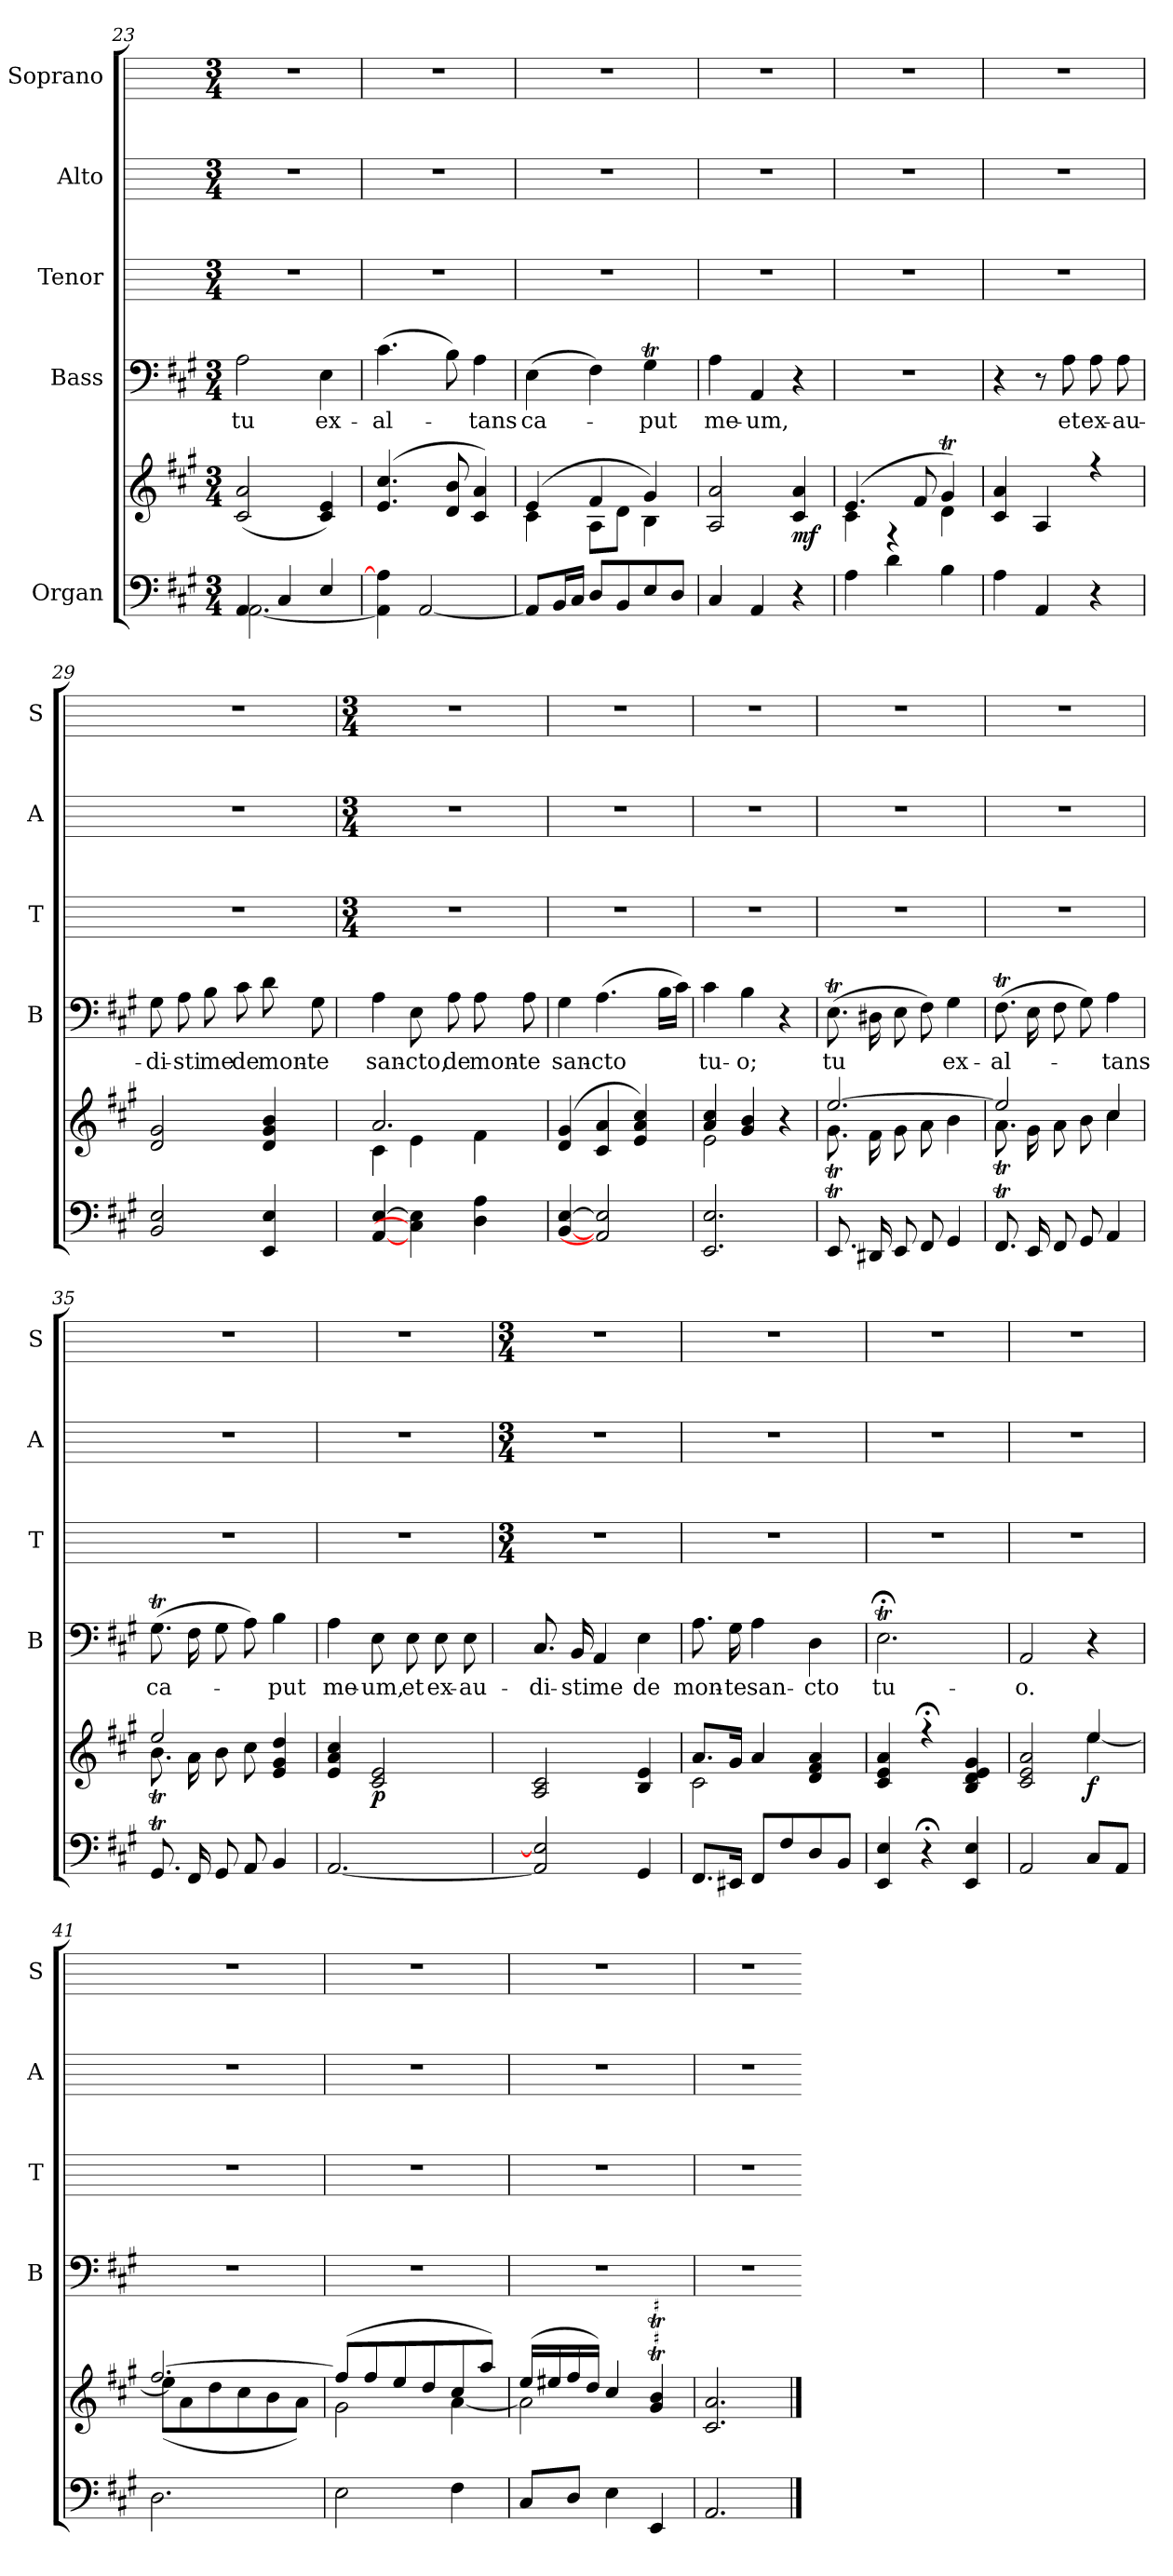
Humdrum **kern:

**kern	**kern	**dynam	**kern	**text	**kern	**kern	**kern
*part5	*part5	*part5	*part4	*part4	*part3	*part2	*part1
*staff6	*staff5	*staff5/6	*staff4	*staff4	*staff3	*staff2	*staff1
*I"Organ	*	*	*I"Bass	*	*I"Tenor	*I"Alto	*I"Soprano
*	*	*	*I'B	*	*I'T	*I'A	*I'S
!!LO:LB:g=z
*clefF4	*clefG2	*	*clefF4	*	*	*	*
*k[f#c#g#]	*k[f#c#g#]	*	*k[f#c#g#]	*	*	*	*
*A:	*A:	*	*A:	*	*	*	*
*M3/4	*M3/4	*	*M3/4	*	*M3/4	*M3/4	*M3/4
=23	=23	=23	=23	=23	=23	=23	=23
*^	*	*	*	*	*	*	*
!	!	!	!	!	!LO:LY:b	!	!	!
4AA/	[2.AA\	(>2c#/ 2a/	.	2A	tu	2.r	2.r	2.r
4C#/	.	.	.	.	.	.	.	.
!	!	!	!	!	!LO:LY:b	!	!	!
4E/	.	4c#/ 4e/)	.	4E	ex-	.	.	.
*v	*v	*	*	*	*	*	*	*
=24	=24	=24	=24	=24	=24	=24	=24
*	*^	*	*	*	*	*	*
!	!	!LO:N:vis=1	!	!	!LO:LY:b	!	!	!
4AA] 4A]	(>4.e/ 4.cc#/	2.ryy	.	(>4.c#	-al-	2.r	2.r	2.r
[2AA	.	.	.	.	.	.	.	.
.	8d/ 8b/	.	.	8B)	.	.	.	.
!	!	!	!	!	!LO:LY:b	!	!	!
.	4c#/ 4a/)	.	.	4A	tans	.	.	.
=25	=25	=25	=25	=25	=25	=25	=25	=25
!	!	!	!	!	!LO:LY:b	!	!	!
8AAL]	(>4e/	4c#\	.	(>4E	ca-	2.r	2.r	2.r
16BBL	.	.	.	.	.	.	.	.
16C#JJ	.	.	.	.	.	.	.	.
8DL	4f#/	8A\L	.	4F#)	.	.	.	.
8BB	.	8d\J	.	.	.	.	.	.
!	!	!	!	!	!LO:LY:b	!	!	!
8E	4g#/)	4B\	.	4G#t	put	.	.	.
8DJ	.	.	.	.	.	.	.	.
=26	=26	=26	=26	=26	=26	=26	=26	=26
!	!	!LO:N:vis=1	!	!	!LO:LY:b	!	!	!
4C#	2A/ 2a/	2.ryy	.	4A	me-	2.r	2.r	2.r
!	!	!	!	!	!LO:LY:b	!	!	!
4AA	.	.	.	4AA	-um,	.	.	.
!	!	!	!LO:DY:b	!	!	!	!	!
4r	4c#/ 4a/	.	mf	4r	.	.	.	.
=27	=27	=27	=27	=27	=27	=27	=27	=27
!	!	!	!	!LO:N:vis=1	!	!	!	!
4A	(>4.e/	4c#\	.	2.r	.	2.r	2.r	2.r
4d	.	4r	.	.	.	.	.	.
.	8f#/	.	.	.	.	.	.	.
4B	4g#t/)	4d\	.	.	.	.	.	.
=28	=28	=28	=28	=28	=28	=28	=28	=28
!	!	!LO:N:vis=1	!	!	!	!	!	!
4A	4c#/ 4a/	2.ryy	.	4r	.	2.r	2.r	2.r
4AA	4A/	.	.	8r	.	.	.	.
!	!	!	!	!	!LO:LY:b	!	!	!
.	.	.	.	8A	et	.	.	.
!	!	!	!	!	!LO:LY:b	!	!	!
4r	4r	.	.	8A	ex-	.	.	.
!	!	!	!	!	!LO:LY:b	!	!	!
.	.	.	.	8A	-au-	.	.	.
=29	=29	=29	=29	=29	=29	=29	=29	=29
!	!	!LO:N:vis=1	!	!	!LO:LY:b	!	!	!
2BB 2E	2d/ 2g#/	2.ryy	.	8G#	-di-	2.r	2.r	2.r
!	!	!	!	!	!LO:LY:b	!	!	!
.	.	.	.	8A	-sti	.	.	.
!	!	!	!	!	!LO:LY:b	!	!	!
.	.	.	.	8B	me	.	.	.
!	!	!	!	!	!LO:LY:b	!	!	!
.	.	.	.	8c#	de	.	.	.
!	!	!	!	!	!LO:LY:b	!	!	!
4EE 4E	4d/ 4g#/ 4b/	.	.	8d	mon-	.	.	.
!	!	!	!	!	!LO:LY:b	!	!	!
.	.	.	.	8G#	-te	.	.	.
!!LO:LB:g=z
=30	=30	=30	=30	=30	=30	=30	=30	=30
*	*	*	*	*	*	*M3/4	*M3/4	*M3/4
!	!	!	!	!	!LO:LY:b	!	!	!
[4AA [4E	2.a/	4c#\	.	4A	san-	2.r	2.r	2.r
!	!	!	!	!	!LO:LY:b	!	!	!
4C#] 4E]	.	4e\	.	8E	-cto,	.	.	.
!	!	!	!	!	!LO:LY:b	!	!	!
.	.	.	.	8A	de	.	.	.
!	!	!	!	!	!LO:LY:b	!	!	!
4D 4A	.	4f#\	.	8A	mon-	.	.	.
!	!	!	!	!	!LO:LY:b	!	!	!
.	.	.	.	8A	-te	.	.	.
=31	=31	=31	=31	=31	=31	=31	=31	=31
!	!	!LO:N:vis=1	!	!	!LO:LY:b	!	!	!
[4BB [4E	(>4d/ 4g#/	2.ryy	.	4G#	san-	2.r	2.r	2.r
!	!	!	!	!	!LO:LY:b	!	!	!
2AA] 2E]	4c#/ 4a/	.	.	(>4.A	-cto	.	.	.
.	4e/ 4a/ 4cc#/)	.	.	.	.	.	.	.
.	.	.	.	16BLL	.	.	.	.
.	.	.	.	16c#JJ)	.	.	.	.
=32	=32	=32	=32	=32	=32	=32	=32	=32
!	!	!	!	!	!LO:LY:b	!	!	!
2.EE 2.E	4a/ 4cc#/	2e\	.	4c#	tu-	2.r	2.r	2.r
!	!	!	!	!	!LO:LY:b	!	!	!
.	4g#/ 4b/	.	.	4B	-o;	.	.	.
.	4r	4ryy	.	4r	.	.	.	.
=33	=33	=33	=33	=33	=33	=33	=33	=33
!	!	!	!	!	!LO:LY:b	!	!	!
8.EETL	[2.ee/	8.g#t\L	.	(>8.ETL	tu	2.r	2.r	2.r
16DD#XL	.	16f#\L	.	16D#XL	.	.	.	.
8EE	.	8g#\	.	8E	.	.	.	.
8FF#J	.	8a\J	.	8F#J)	.	.	.	.
!	!	!	!	!	!LO:LY:b	!	!	!
4GG#	.	4b\	.	4G#	ex-	.	.	.
=34	=34	=34	=34	=34	=34	=34	=34	=34
!	!	!	!	!	!LO:LY:b	!	!	!
8.FF#TL	2ee/]	8.aT\L	.	(>8.F#TL	-al-	2.r	2.r	2.r
16EEL	.	16g#\L	.	16EL	.	.	.	.
8FF#	.	8a\	.	8F#	.	.	.	.
8GG#J	.	8b\J	.	8G#J)	.	.	.	.
!	!	!	!	!	!LO:LY:b	!	!	!
4AA	4cc#/	4cc#\	.	4A	tans	.	.	.
=35	=35	=35	=35	=35	=35	=35	=35	=35
!	!	!	!	!	!LO:LY:b	!	!	!
8.GG#tL	2ee/	8.bT\L	.	(>8.G#tL	ca-	2.r	2.r	2.r
16FF#L	.	16a\L	.	16F#L	.	.	.	.
8GG#	.	8b\	.	8G#	.	.	.	.
8AAJ	.	8cc#\J	.	8AJ)	.	.	.	.
!	!	!	!	!	!LO:LY:b	!	!	!
4BB	4e/ 4g#/ 4dd/	4ryy	.	4B	put	.	.	.
=36	=36	=36	=36	=36	=36	=36	=36	=36
!	!	!	!	!	!LO:LY:b	!	!	!
[2.AA	4e/ 4a/ 4cc#/	2ryy	.	4A	me-	2.r	2.r	2.r
!	!	!	!LO:DY:b	!	!LO:LY:b	!	!	!
.	2c#/ 2e/	.	p	8E	-um,	.	.	.
!	!	!	!	!	!LO:LY:b	!	!	!
.	.	.	.	8E	et	.	.	.
!	!	!	!	!	!LO:LY:b	!	!	!
.	.	4ryy	.	8E	ex-	.	.	.
!	!	!	!	!	!LO:LY:b	!	!	!
.	.	.	.	8E	-au-	.	.	.
!!LO:LB:g=z
=37	=37	=37	=37	=37	=37	=37	=37	=37
*	*	*	*	*	*	*M3/4	*M3/4	*M3/4
!	!	!	!	!	!LO:LY:b	!	!	!
2AA] 2E]	2A/ 2c#/	2ryy	.	8.C#	-di-	2.r	2.r	2.r
!	!	!	!	!	!LO:LY:b	!	!	!
.	.	.	.	16BB	-sti	.	.	.
!	!	!	!	!	!LO:LY:b	!	!	!
.	.	.	.	4AA	me	.	.	.
!	!	!	!	!	!LO:LY:b	!	!	!
4GG#	4B/ 4e/	4ryy	.	4E	de	.	.	.
=38	=38	=38	=38	=38	=38	=38	=38	=38
!	!	!	!	!	!LO:LY:b	!	!	!
8.FF#L	8.a/L	2c#\	.	8.A	mon-	2.r	2.r	2.r
!	!	!	!	!	!LO:LY:b	!	!	!
16EE#XJ	16g#/J	.	.	16G#	-te	.	.	.
!	!	!	!	!	!LO:LY:b	!	!	!
8FF#L	4a/	.	.	4A	san-	.	.	.
8F#	.	.	.	.	.	.	.	.
!	!	!	!	!	!LO:LY:b	!	!	!
8D	4d/ 4f#/ 4a/	4ryy	.	4D	-cto	.	.	.
8BBJ	.	.	.	.	.	.	.	.
=39	=39	=39	=39	=39	=39	=39	=39	=39
!	!	!LO:N:vis=1	!	!	!LO:LY:b	!	!	!
4EE 4E	4c#/ 4e/ 4a/	2.ryy	.	2.E;<T	tu-	2.r	2.r	2.r
4r;<	4r;<	.	.	.	.	.	.	.
4EE 4E	4B/ 4d/ 4e/ 4g#/	.	.	.	.	.	.	.
=40	=40	=40	=40	=40	=40	=40	=40	=40
!	!	!	!	!	!LO:LY:b	!	!	!
2AA	2c#/ 2e/ 2a/	2ryy	.	2AA	-o.	2.r	2.r	2.r
!	!	!	!LO:DY:b	!	!	!	!	!
8C#L	4ee/	[4ee\	f	4r	.	.	.	.
8AAJ	.	.	.	.	.	.	.	.
=41	=41	=41	=41	=41	=41	=41	=41	=41
!	!	!	!	!LO:N:vis=1	!	!	!	!
2.D	[2.ff#/	(<8ee\L]	.	2.r	.	2.r	2.r	2.r
.	.	8a\	.	.	.	.	.	.
.	.	8dd\	.	.	.	.	.	.
.	.	8cc#\	.	.	.	.	.	.
.	.	8b\	.	.	.	.	.	.
.	.	8a\J)	.	.	.	.	.	.
=42	=42	=42	=42	=42	=42	=42	=42	=42
!	!	!	!	!LO:N:vis=1	!	!	!	!
2E	(>8ff#/L]	2g#\	.	2.r	.	2.r	2.r	2.r
.	8ff#/	.	.	.	.	.	.	.
.	8ee/	.	.	.	.	.	.	.
.	8dd/	.	.	.	.	.	.	.
4F#	8cc#/	[4a\	.	.	.	.	.	.
.	8aa/J)	.	.	.	.	.	.	.
=43	=43	=43	=43	=43	=43	=43	=43	=43
!	!	!	!	!LO:N:vis=1	!	!	!	!
8C#L	(>16ee/LL	2a\]	.	2.r	.	2.r	2.r	2.r
.	16ee#X/	.	.	.	.	.	.	.
8DJ	16ff#/	.	.	.	.	.	.	.
.	16dd/JJ)	.	.	.	.	.	.	.
4E	4cc#/	.	.	.	.	.	.	.
4EE	4g#/T 4b/T	4ryy	.	.	.	.	.	.
=44	=44	=44	=44	=44	=44	=44	=44	=44
!	!	!LO:N:vis=1	!	!LO:N:vis=1	!	!	!	!
2.AA	2.c#/ 2.a/	2.ryy	.	2.r	.	2.r	2.r	2.r
*	*v	*v	*	*	*	*	*	*
==	==	=	==	=	=	=	=
*-	*-	*-	*-	*-	*-	*-	*-
